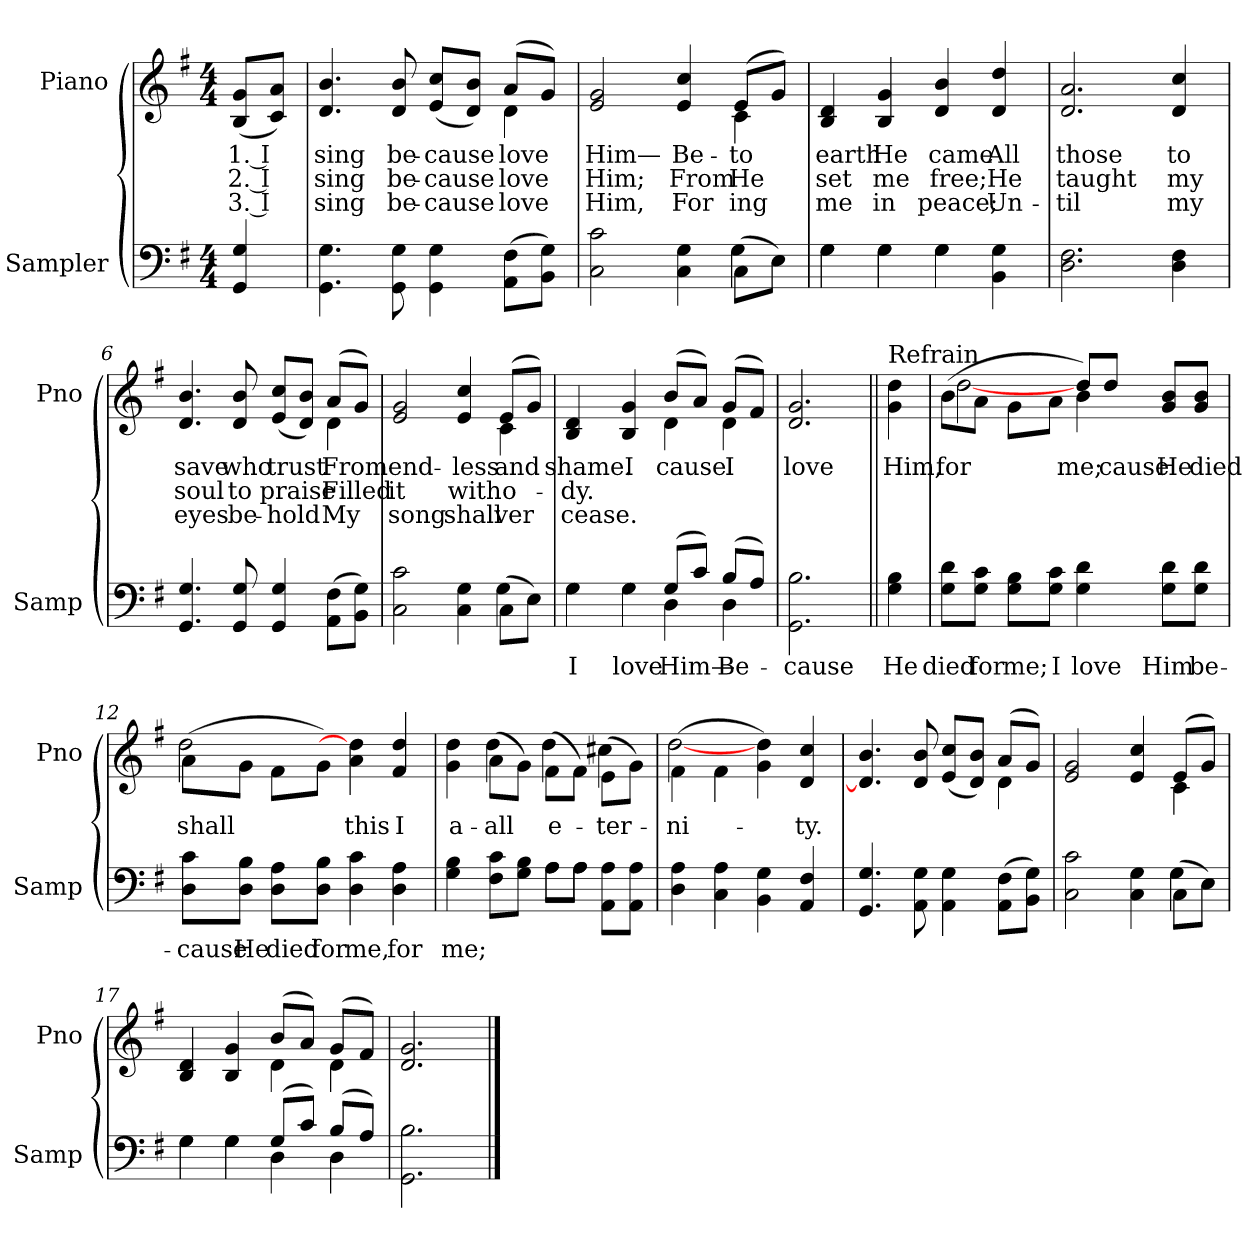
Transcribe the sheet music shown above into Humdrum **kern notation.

**kern	**text	**kern	**text	**text	**text
*part2	*part2	*part1	*part1	*part1	*part1
*staff2	*staff2	*staff1	*staff1	*staff1	*staff1
*I"Sampler	*	*I"Piano	*	*	*
*I'Samp	*	*I'Pno	*	*	*
*clefF4	*	*clefG2	*	*	*
*k[f#]	*	*k[f#]	*	*	*
*G:	*	*G:	*	*	*
*M4/4	*	*M4/4	*	*	*
=1	=1	=1	=1	=1	=1
4GG 4G	.	(8B/ 8g/L	1. I	2. I	3. I
.	.	8c/ 8a/J)	.	.	.
=2	=2	=2	=2	=2	=2
*	*	*^	*	*	*
4.GG\ 4.G\	.	4.d 4.b	2.ryy	sing	sing	sing
8GG\ 8G\	.	8d 8b	.	be-	be-	be-
4GG\ 4G\	.	(8e/ 8cc/L	.	-cause	-cause	-cause
.	.	8d/ 8b/J)	.	.	.	.
(8AA\ 8F#\L	.	(8a/L	4d	love	love	love
8BB\ 8G\J)	.	8g/J)	.	.	.	.
=3	=3	=3	=3	=3	=3	=3
*^	*	*	*	*	*	*
2C 2c	2.ryy	.	2e 2g	2.ryy	Him—	Him;	Him,
4C 4G	.	.	4e 4cc	.	Be-	From	For
(8C\L	4G	.	(8e/L	4c	to	He	-ing
8E\J)	.	.	8g/J)	.	.	.	.
*	*	*	*v	*v	*	*	*
=4	=4	=4	=4	=4	=4	=4
4G\	4G	.	4B 4d	earth	set	me
4G\	4G	.	4B 4g	He	me	in
4G\	4G	.	4d 4b	came	free;	peace;
4BB 4G	4ryy	.	4d 4dd	All	He	Un-
*v	*v	*	*	*	*	*
=5	=5	=5	=5	=5	=5
2.D 2.F#	.	2.d 2.a	those	taught	-til
4D 4F#	.	4d 4cc	to	my	my
=6	=6	=6	=6	=6	=6
*	*	*^	*	*	*
4.GG 4.G	.	4.d 4.b	2.ryy	save	soul	eyes
8GG 8G	.	8d 8b	.	who	to	be-
4GG 4G	.	(8e/ 8cc/L	.	trust	praise	-hold
.	.	8d/ 8b/J)	.	.	.	.
(8AA\ 8F#\L	.	(8a/L	4d	From	Filled	My
8BB\ 8G\J)	.	8g/J)	.	.	.	.
=7	=7	=7	=7	=7	=7	=7
*^	*	*	*	*	*	*
2C 2c	2.ryy	.	2e 2g	2.ryy	end-	it	song
4C 4G	.	.	4e 4cc	.	-less	with	shall
(8C\L	4G	.	(8e/L	4c	and	-o-	-ver
8E\J)	.	.	8g/J)	.	.	.	.
=8	=8	=8	=8	=8	=8	=8	=8
4G\	4G	I	4B 4d	2ryy	shame.	-dy.	cease.
4G\	4G	love	4B 4g	.	I	.	.
(8G/L	4D	Him—	(8b/L	4d	-cause	.	.
8c/J)	.	.	8a/J)	.	.	.	.
(8B/L	4D	Be-	(8g/L	4d	I	.	.
8A/J)	.	.	8f#/J)	.	.	.	.
*v	*v	*	*	*	*	*	*
*	*	*v	*v	*	*	*
=9	=9	=9	=9	=9	=9
2.GG 2.B	-cause	2.d 2.g	love	.	.
=10||	=10||	=10||	=10||	=10||	=10||
!	!	!LO:TX:t=Refrain	!	!	!
4G 4B	He	4g 4dd	Him,	.	.
=11	=11	=11	=11	=11	=11
*	*	*^	*	*	*
8G\ 8d\L	died	(8b\L	[2dd	for	.	.
8G\ 8c\J	for	8a\J	.	.	.	.
8G\ 8B\L	me;	8g\L	.	.	.	.
8G\ 8c\J	I	8a\J	.	.	.	.
4G 4d	love	8dd/L)	4b	me;	.	.
.	.	8dd/J	.	-cause	.	.
8G\ 8d\L	Him	8g/ 8b/L	4ryy	He	.	.
8G\ 8d\J	be-	8g/ 8b/J	.	died	.	.
=12	=12	=12	=12	=12	=12	=12
8D\ 8c\L	-cause	(8a\L	2dd	shall	.	.
8D\ 8B\J	He	8g\J	.	.	.	.
8D\ 8A\L	died	8f#\L	.	.	.	.
8D\ 8B\J	for	8g\J)	.	.	.	.
4D 4c	me,	4a 4dd]	2ryy	this	.	.
4D 4A	for	4f# 4dd	.	I	.	.
=13	=13	=13	=13	=13	=13	=13
*^	*	*	*	*	*	*
4G 4B	2ryy	me;	4g 4dd	4ryy	a-	.	.
8F#\ 8c\L	.	.	(8a\L	4dd	all	.	.
8G\ 8B\J	.	.	8g\J)	.	.	.	.
8A\L	8A\L	.	(8f#\L	4dd	e-	.	.
8A\J	8A\J	.	8f#\J)	.	.	.	.
8AA\ 8A\L	4ryy	.	(8e\L	4cc#X	-ter-	.	.
8AA\ 8A\J	.	.	8g\J)	.	.	.	.
*v	*v	*	*	*	*	*	*
=14	=14	=14	=14	=14	=14	=14
4D 4A	.	(4f#\	[2dd	-ni-	.	.
4C 4A	.	4f#\	.	.	.	.
4BB 4G	.	4g 4dd)	2ryy	.	.	.
4AA 4F#	.	4d 4cc	.	-ty.	.	.
=15	=15	=15	=15	=15	=15	=15
4.GG 4.G	.	4.d] 4.b	2.ryy	.	.	.
8AA 8G	.	8d 8b	.	.	.	.
4AA 4G	.	(8e/ 8cc/L	.	.	.	.
.	.	8d/ 8b/J)	.	.	.	.
(8AA\ 8F#\L	.	(8a/L	4d	.	.	.
8BB\ 8G\J)	.	8g/J)	.	.	.	.
=16	=16	=16	=16	=16	=16	=16
*^	*	*	*	*	*	*
2C 2c	2.ryy	.	2e 2g	2.ryy	.	.	.
4C 4G	.	.	4e 4cc	.	.	.	.
(8C\L	4G	.	(8e/L	4c	.	.	.
8E\J)	.	.	8g/J)	.	.	.	.
=17	=17	=17	=17	=17	=17	=17	=17
4G\	4G	.	4B 4d	2ryy	.	.	.
4G\	4G	.	4B 4g	.	.	.	.
(8G/L	4D	.	(8b/L	4d	.	.	.
8c/J)	.	.	8a/J)	.	.	.	.
(8B/L	4D	.	(8g/L	4d	.	.	.
8A/J)	.	.	8f#/J)	.	.	.	.
*v	*v	*	*	*	*	*	*
*	*	*v	*v	*	*	*
=18	=18	=18	=18	=18	=18
2.GG 2.B	.	2.d 2.g	.	.	.
==	==	==	==	==	==
*-	*-	*-	*-	*-	*-
